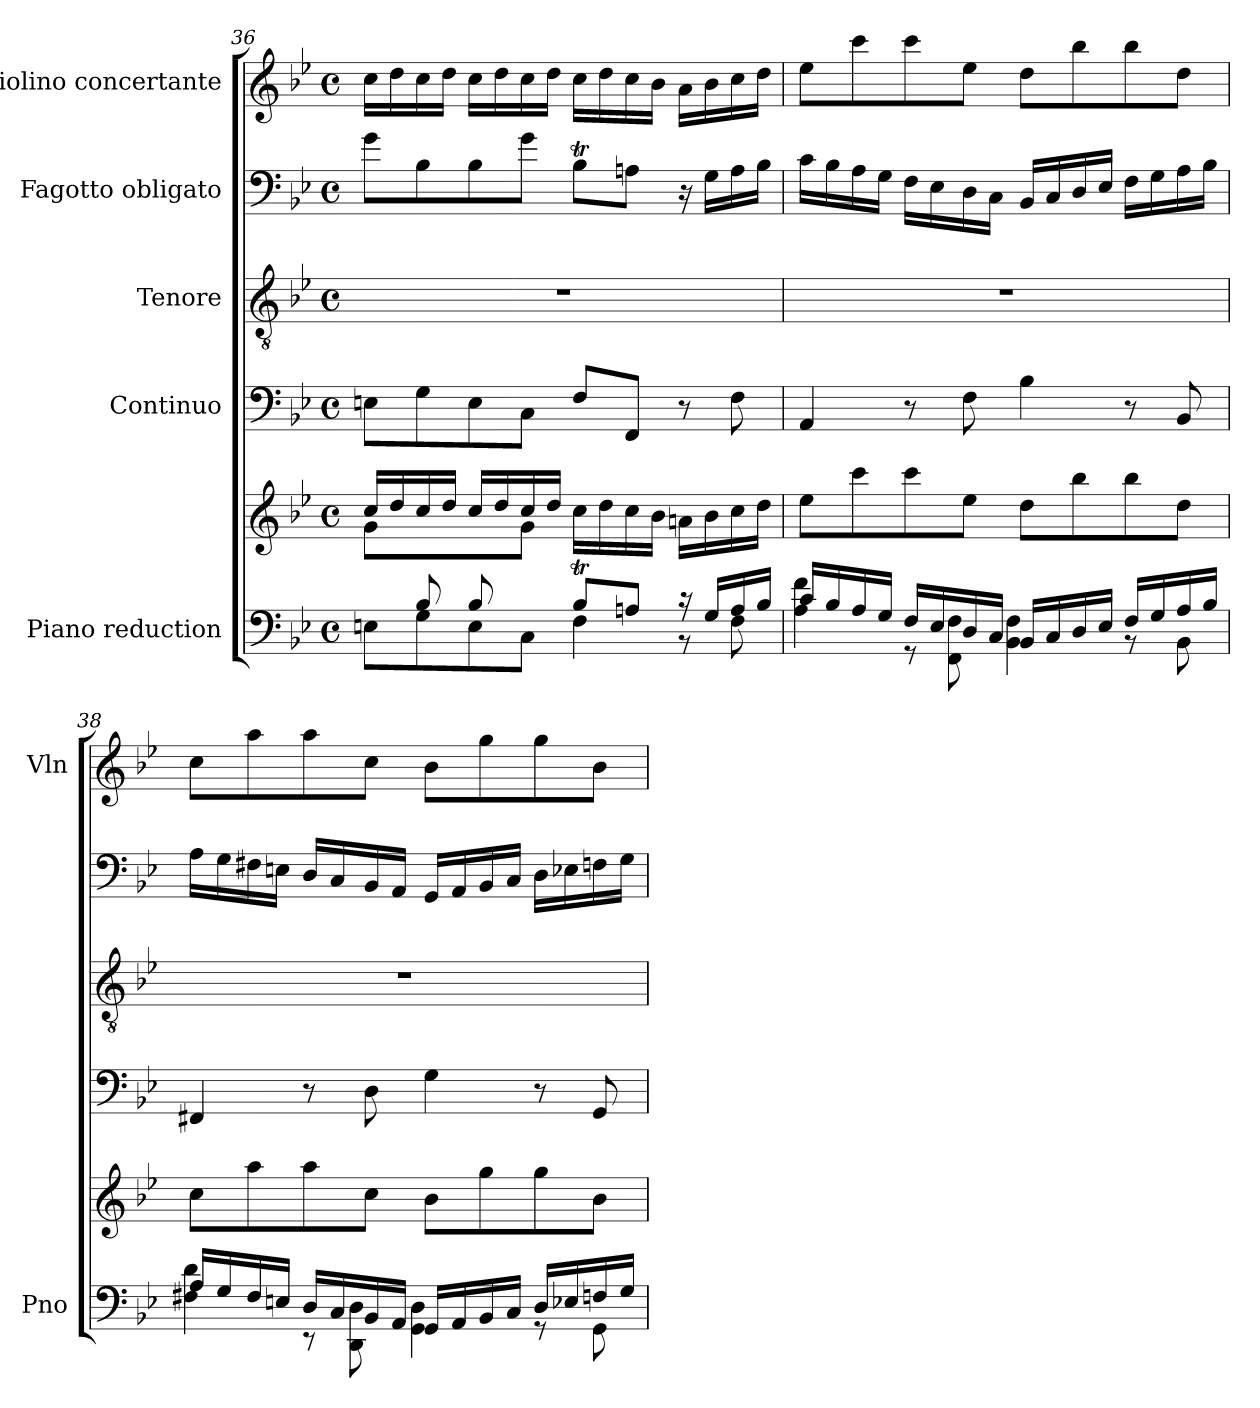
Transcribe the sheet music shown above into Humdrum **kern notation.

**kern	**kern	**kern	**kern	**kern	**kern
*part5	*part5	*part4	*part3	*part2	*part1
*staff6	*staff5	*staff4	*staff3	*staff2	*staff1
*I"Piano reduction	*	*I"Continuo	*I"Tenore	*I"Fagotto obligato	*I"Violino concertante
*I'Pno	*	*	*	*	*I'Vln
*clefF4	*clefG2	*clefF4	*clefGv2	*clefF4	*clefG2
*k[b-e-]	*k[b-e-]	*k[b-e-]	*k[b-e-]	*k[b-e-]	*k[b-e-]
*M4/4	*M4/4	*M4/4	*M4/4	*M4/4	*M4/4
*met(c)	*met(c)	*met(c)	*met(c)	*met(c)	*met(c)
=36	=36	=36	=36	=36	=36
*^	*^	*	*	*	*
8ryy	8En\L	16cc/LL	8g\L	8En\L	1r	8g\L	16cc\LL
.	.	16dd/	.	.	.	.	16dd\
8B-/	8G\	16cc/	4ryy	8G\	.	8B-\	16cc\
.	.	16dd/JJ	.	.	.	.	16dd\JJ
8B-/	8E\	16cc/LL	.	8E\	.	8B-\	16cc\LL
.	.	16dd/	.	.	.	.	16dd\
8ryy	8C\J	16cc/	8g\J	8C\J	.	8g\J	16cc\
.	.	16dd/JJ	.	.	.	.	16dd\JJ
8B-T/L	4F\	16cc\LL	2ryy	8F/L	.	8B-T\L	16cc\LL
.	.	16dd\	.	.	.	.	16dd\
8An/J	.	16cc\	.	8FF/J	.	8An\J	16cc\
.	.	16b-\JJ	.	.	.	.	16b-\JJ
16r	8r	16an\LL	.	8r	.	16r	16a\LL
16G/LL	.	16b-\	.	.	.	16G\LL	16b-\
16A/	8F\	16cc\	.	8F\	.	16A\	16cc\
16B-/JJ	.	16dd\JJ	.	.	.	16B-\JJ	16dd\JJ
*	*	*v	*v	*	*	*	*
=37	=37	=37	=37	=37	=37	=37
16c/LL	4A\ 4f\	8ee-\L	4AA/	1r	16c\LL	8ee-\L
16B-/	.	.	.	.	16B-\	.
16A/	.	8ccc\	.	.	16A\	8ccc\
16G/JJ	.	.	.	.	16G\JJ	.
16F/LL	8r	8ccc\	8r	.	16F\LL	8ccc\
16E-/	.	.	.	.	16E-\	.
16D/	8FF\ 8F\	8ee-\J	8F\	.	16D\	8ee-\J
16C/JJ	.	.	.	.	16C\JJ	.
16BB-/LL	4BB-\ 4F\	8dd\L	4B-\	.	16BB-/LL	8dd\L
16C/	.	.	.	.	16C/	.
16D/	.	8bb-\	.	.	16D/	8bb-\
16E-/JJ	.	.	.	.	16E-/JJ	.
16F/LL	8r	8bb-\	8r	.	16F\LL	8bb-\
16G/	.	.	.	.	16G\	.
16A/	8BB-\	8dd\J	8BB-/	.	16A\	8dd\J
16B-/JJ	.	.	.	.	16B-\JJ	.
=38	=38	=38	=38	=38	=38	=38
16A/LL	4F#X\ 4d\	8cc\L	4FF#X/	1r	16A\LL	8cc\L
16G/	.	.	.	.	16G\	.
16F#/	.	8aa\	.	.	16F#X\	8aa\
16En/JJ	.	.	.	.	16En\JJ	.
16D/LL	8r	8aa\	8r	.	16D/LL	8aa\
16C/	.	.	.	.	16C/	.
16BB-/	8DD\ 8D\	8cc\J	8D\	.	16BB-/	8cc\J
16AA/JJ	.	.	.	.	16AA/JJ	.
16GG/LL	4GG\ 4D\	8b-\L	4G\	.	16GG/LL	8b-\L
16AA/	.	.	.	.	16AA/	.
16BB-/	.	8gg\	.	.	16BB-/	8gg\
16C/JJ	.	.	.	.	16C/JJ	.
16D/LL	8r	8gg\	8r	.	16D\LL	8gg\
16E-X/	.	.	.	.	16E-X\	.
16Fn/	8GG\	8b-\J	8GG/	.	16Fn\	8b-\J
16G/JJ	.	.	.	.	16G\JJ	.
*v	*v	*	*	*	*	*
=	=	=	=	=	=
*-	*-	*-	*-	*-	*-
